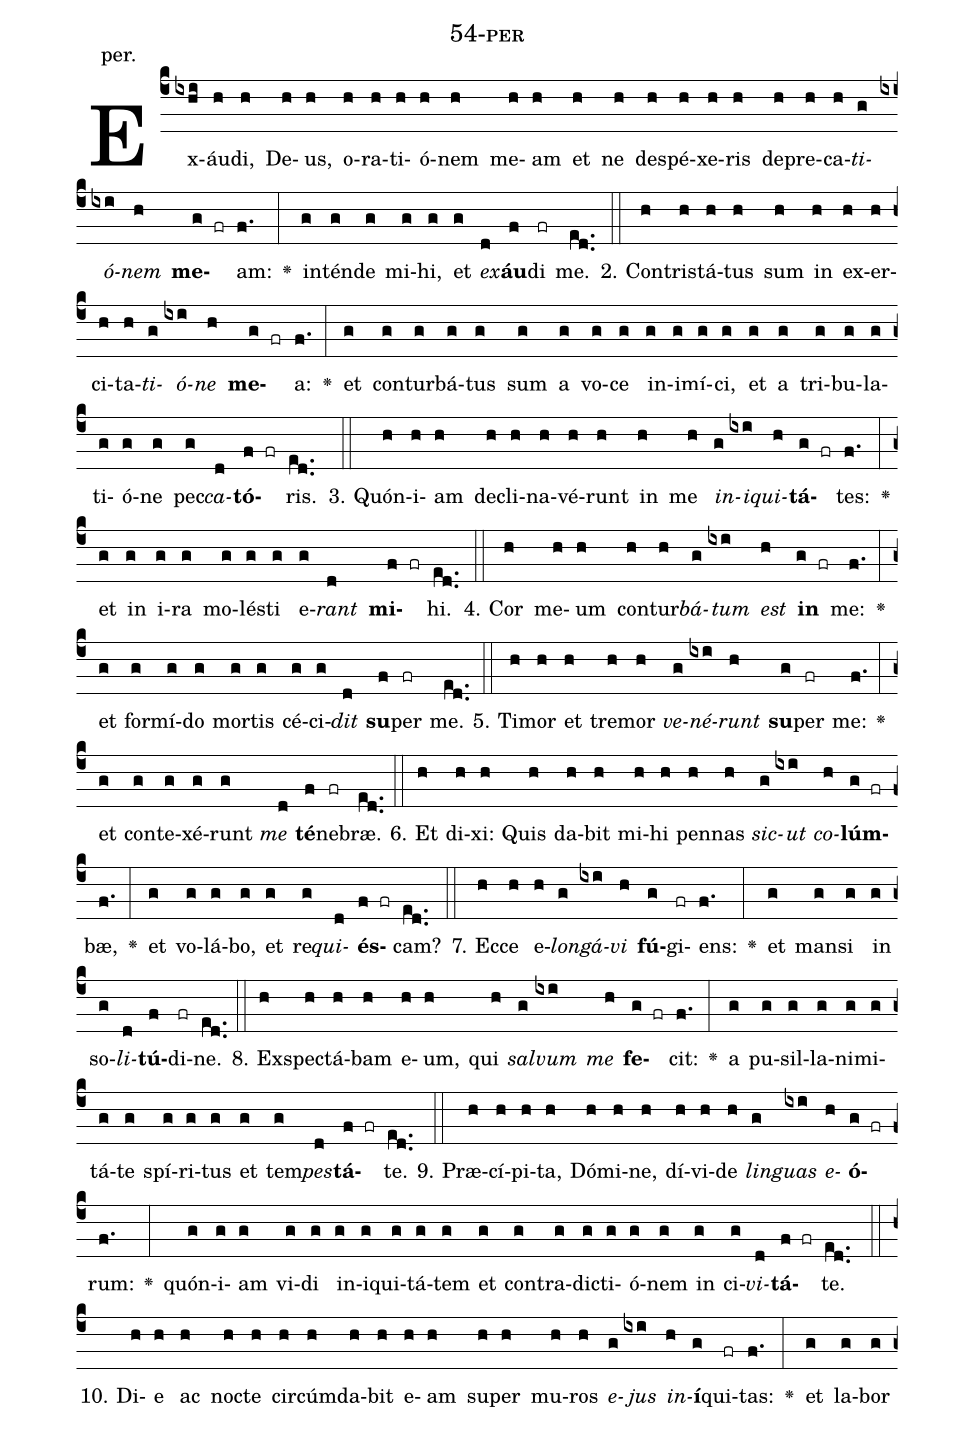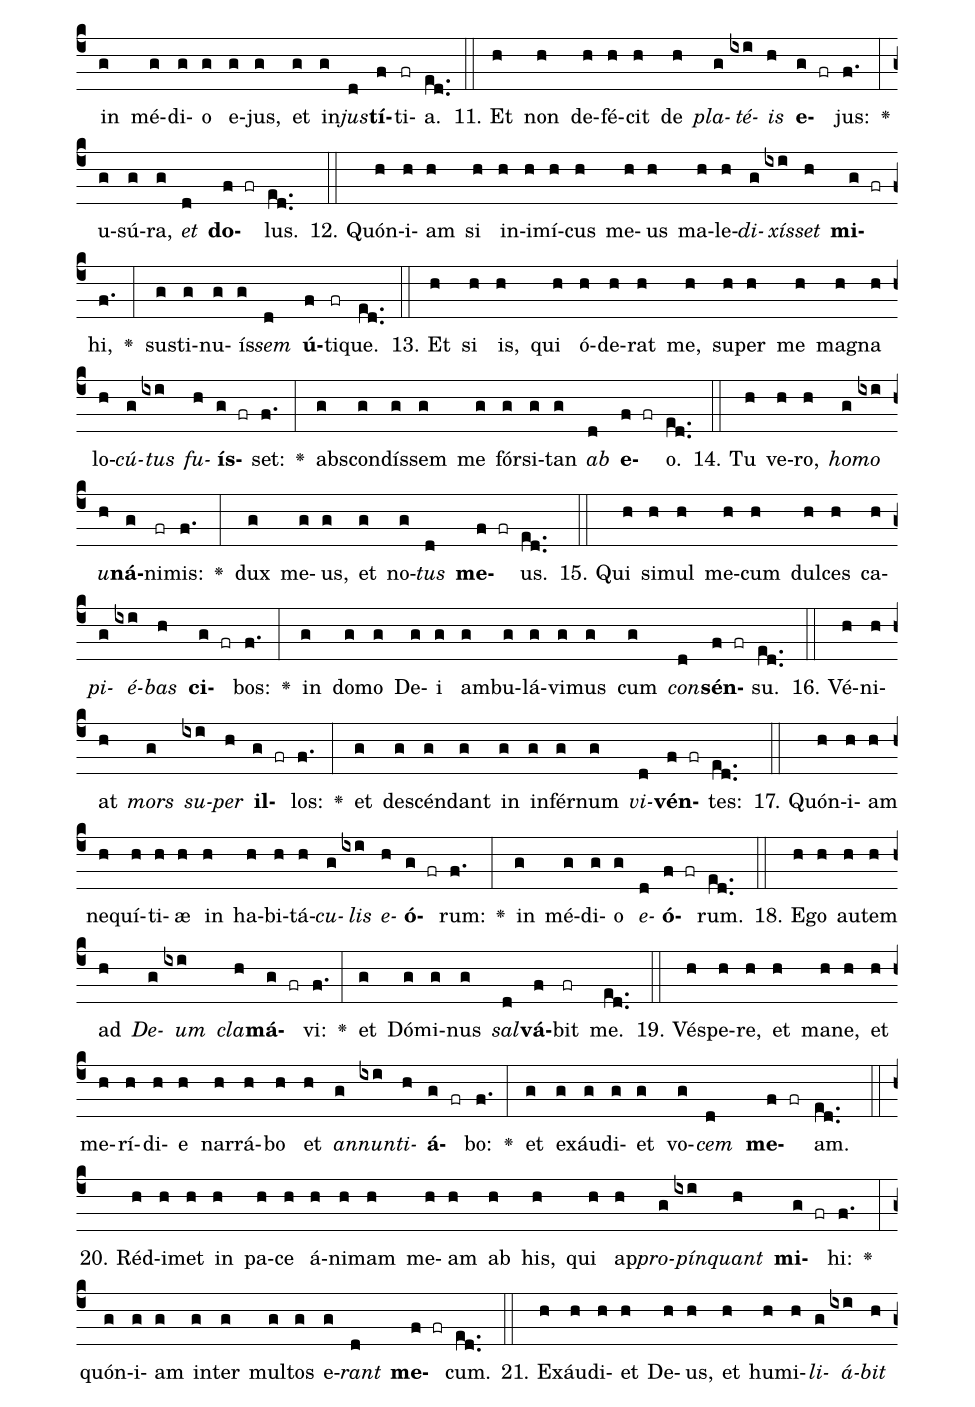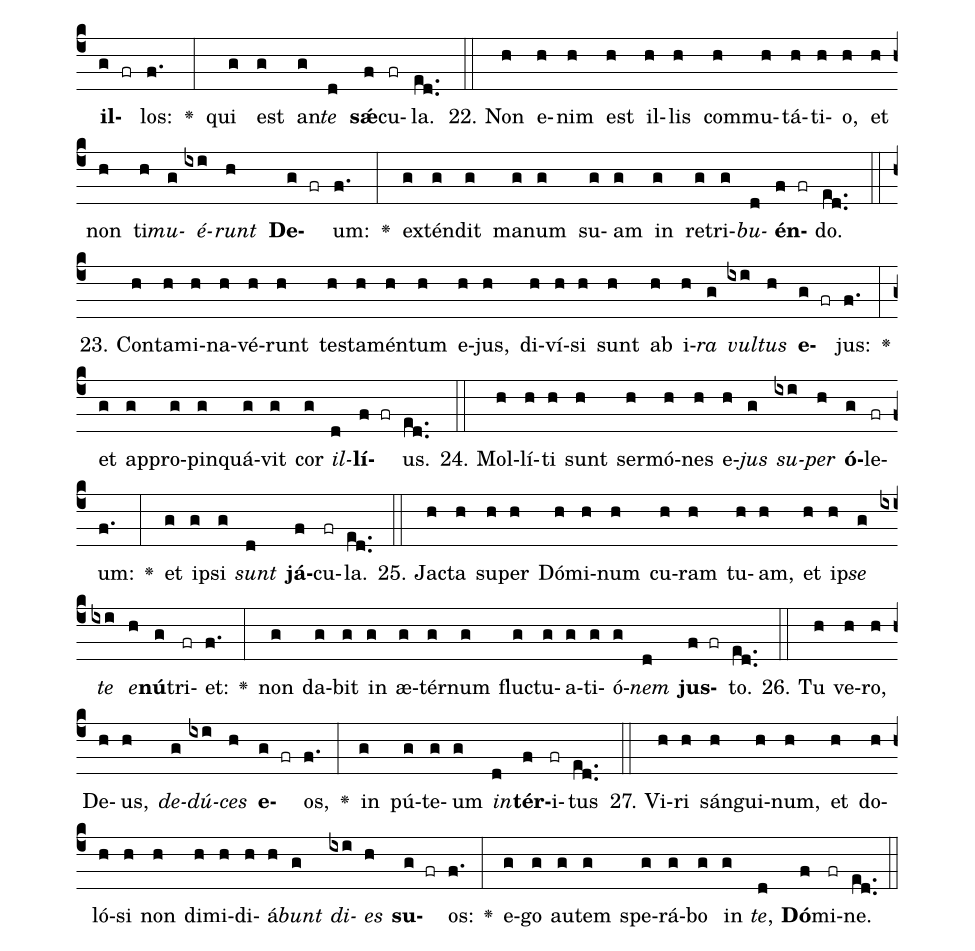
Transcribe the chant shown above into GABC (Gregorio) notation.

name: 54-per;
annotation: per.;
%%
(c4)Ex(ixhi)áu(h)di,(h) De(h)us,(h) o(h)ra(h)ti(h)ó(h)nem(h) me(h)am(h) et(h) ne(h) de(h)spé(h)xe(h)ris(h) de(h)pre(h)ca(h)<i>ti</i>(g)<i>ó</i>(ixi)<i>nem</i>(h) <b>me</b>(g fr)am:(f.) <v>\greheightstar</v>(:) in(g)tén(g)de(g) mi(g)hi,(g) et(g) <i>ex</i>(d)<b>áu</b>(f)di(fr) me.(ed..) (::)
2. Con(h)tris(h)tá(h)tus(h) sum(h) in(h) ex(h)er(h)ci(h)ta(h)<i>ti</i>(g)<i>ó</i>(ixi)<i>ne</i>(h) <b>me</b>(g fr)a:(f.) <v>\greheightstar</v>(:) et(g) con(g)tur(g)bá(g)tus(g) sum(g) a(g) vo(g)ce(g) in(g)i(g)mí(g)ci,(g) et(g) a(g) tri(g)bu(g)la(g)ti(g)ó(g)ne(g) pec(g)<i>ca</i>(d)<b>tó</b>(f fr)ris.(ed..) (::)
3. Quón(h)i(h)am(h) de(h)cli(h)na(h)vé(h)runt(h) in(h) me(h) <i>in</i>(g)<i>i</i>(ixi)<i>qui</i>(h)<b>tá</b>(g fr)tes:(f.) <v>\greheightstar</v>(:) et(g) in(g) i(g)ra(g) mo(g)lés(g)ti(g) e(g)<i>rant</i>(d) <b>mi</b>(f fr)hi.(ed..) (::)
4. Cor(h) me(h)um(h) con(h)tur(h)<i>bá</i>(g)<i>tum</i>(ixi) <i>est</i>(h) <b>in</b>(g fr) me:(f.) <v>\greheightstar</v>(:) et(g) for(g)mí(g)do(g) mor(g)tis(g) cé(g)ci(g)<i>dit</i>(d) <b>su</b>(f)per(fr) me.(ed..) (::)
5. Ti(h)mor(h) et(h) tre(h)mor(h) <i>ve</i>(g)<i>né</i>(ixi)<i>runt</i>(h) <b>su</b>(g)per(fr) me:(f.) <v>\greheightstar</v>(:) et(g) con(g)te(g)xé(g)runt(g) <i>me</i>(d) <b>té</b>(f)ne(fr)bræ.(ed..) (::)
6. Et(h) di(h)xi:(h) Quis(h) da(h)bit(h) mi(h)hi(h) pen(h)nas(h) <i>sic</i>(g)<i>ut</i>(ixi) <i>co</i>(h)<b>lúm</b>(g fr)bæ,(f.) <v>\greheightstar</v>(:) et(g) vo(g)lá(g)bo,(g) et(g) re(g)<i>qui</i>(d)<b>és</b>(f fr)cam?(ed..) (::)
7. Ec(h)ce(h) e(h)<i>lon</i>(g)<i>gá</i>(ixi)<i>vi</i>(h) <b>fú</b>(g)gi(fr)ens:(f.) <v>\greheightstar</v>(:) et(g) man(g)si(g) in(g) so(g)<i>li</i>(d)<b>tú</b>(f)di(fr)ne.(ed..) (::)
8. Ex(h)spec(h)tá(h)bam(h) e(h)um,(h) qui(h) <i>sal</i>(g)<i>vum</i>(ixi) <i>me</i>(h) <b>fe</b>(g fr)cit:(f.) <v>\greheightstar</v>(:) a(g) pu(g)sil(g)la(g)ni(g)mi(g)tá(g)te(g) spí(g)ri(g)tus(g) et(g) tem(g)<i>pes</i>(d)<b>tá</b>(f fr)te.(ed..) (::)
9. Præ(h)cí(h)pi(h)ta,(h) Dó(h)mi(h)ne,(h) dí(h)vi(h)de(h) <i>lin</i>(g)<i>guas</i>(ixi) <i>e</i>(h)<b>ó</b>(g fr)rum:(f.) <v>\greheightstar</v>(:) quón(g)i(g)am(g) vi(g)di(g) in(g)i(g)qui(g)tá(g)tem(g) et(g) con(g)tra(g)dic(g)ti(g)ó(g)nem(g) in(g) ci(g)<i>vi</i>(d)<b>tá</b>(f fr)te.(ed..) (::)
10. Di(h)e(h) ac(h) noc(h)te(h) cir(h)cúm(h)da(h)bit(h) e(h)am(h) su(h)per(h) mu(h)ros(h) <i>e</i>(g)<i>jus</i>(ixi) <i>in</i>(h)<b>í</b>(g)qui(fr)tas:(f.) <v>\greheightstar</v>(:) et(g) la(g)bor(g) in(g) mé(g)di(g)o(g) e(g)jus,(g) et(g) in(g)<i>jus</i>(d)<b>tí</b>(f)ti(fr)a.(ed..) (::)
11. Et(h) non(h) de(h)fé(h)cit(h) de(h) <i>pla</i>(g)<i>té</i>(ixi)<i>is</i>(h) <b>e</b>(g fr)jus:(f.) <v>\greheightstar</v>(:) u(g)sú(g)ra,(g) <i>et</i>(d) <b>do</b>(f fr)lus.(ed..) (::)
12. Quón(h)i(h)am(h) si(h) in(h)i(h)mí(h)cus(h) me(h)us(h) ma(h)le(h)<i>di</i>(g)<i>xís</i>(ixi)<i>set</i>(h) <b>mi</b>(g fr)hi,(f.) <v>\greheightstar</v>(:) sus(g)ti(g)nu(g)ís(g)<i>sem</i>(d) <b>ú</b>(f)ti(fr)que.(ed..) (::)
13. Et(h) si(h) is,(h) qui(h) ó(h)de(h)rat(h) me,(h) su(h)per(h) me(h) ma(h)gna(h) lo(h)<i>cú</i>(g)<i>tus</i>(ixi) <i>fu</i>(h)<b>ís</b>(g fr)set:(f.) <v>\greheightstar</v>(:) abs(g)con(g)dís(g)sem(g) me(g) fór(g)si(g)tan(g) <i>ab</i>(d) <b>e</b>(f fr)o.(ed..) (::)
14. Tu(h) ve(h)ro,(h) <i>ho</i>(g)<i>mo</i>(ixi) <i>u</i>(h)<b>ná</b>(g)ni(fr)mis:(f.) <v>\greheightstar</v>(:) dux(g) me(g)us,(g) et(g) no(g)<i>tus</i>(d) <b>me</b>(f fr)us.(ed..) (::)
15. Qui(h) si(h)mul(h) me(h)cum(h) dul(h)ces(h) ca(h)<i>pi</i>(g)<i>é</i>(ixi)<i>bas</i>(h) <b>ci</b>(g fr)bos:(f.) <v>\greheightstar</v>(:) in(g) do(g)mo(g) De(g)i(g) am(g)bu(g)lá(g)vi(g)mus(g) cum(g) <i>con</i>(d)<b>sén</b>(f fr)su.(ed..) (::)
16. Vé(h)ni(h)at(h) <i>mors</i>(g) <i>su</i>(ixi)<i>per</i>(h) <b>il</b>(g fr)los:(f.) <v>\greheightstar</v>(:) et(g) de(g)scén(g)dant(g) in(g) in(g)fér(g)num(g) <i>vi</i>(d)<b>vén</b>(f fr)tes:(ed..) (::)
17. Quón(h)i(h)am(h) ne(h)quí(h)ti(h)æ(h) in(h) ha(h)bi(h)tá(h)<i>cu</i>(g)<i>lis</i>(ixi) <i>e</i>(h)<b>ó</b>(g fr)rum:(f.) <v>\greheightstar</v>(:) in(g) mé(g)di(g)o(g) <i>e</i>(d)<b>ó</b>(f fr)rum.(ed..) (::)
18. E(h)go(h) au(h)tem(h) ad(h) <i>De</i>(g)<i>um</i>(ixi) <i>cla</i>(h)<b>má</b>(g fr)vi:(f.) <v>\greheightstar</v>(:) et(g) Dó(g)mi(g)nus(g) <i>sal</i>(d)<b>vá</b>(f)bit(fr) me.(ed..) (::)
19. Vés(h)pe(h)re,(h) et(h) ma(h)ne,(h) et(h) me(h)rí(h)di(h)e(h) nar(h)rá(h)bo(h) et(h) <i>an</i>(g)<i>nun</i>(ixi)<i>ti</i>(h)<b>á</b>(g fr)bo:(f.) <v>\greheightstar</v>(:) et(g) ex(g)áu(g)di(g)et(g) vo(g)<i>cem</i>(d) <b>me</b>(f fr)am.(ed..) (::)
20. Réd(h)i(h)met(h) in(h) pa(h)ce(h) á(h)ni(h)mam(h) me(h)am(h) ab(h) his,(h) qui(h) ap(h)<i>pro</i>(g)<i>pín</i>(ixi)<i>quant</i>(h) <b>mi</b>(g fr)hi:(f.) <v>\greheightstar</v>(:) quón(g)i(g)am(g) in(g)ter(g) mul(g)tos(g) e(g)<i>rant</i>(d) <b>me</b>(f fr)cum.(ed..) (::)
21. Ex(h)áu(h)di(h)et(h) De(h)us,(h) et(h) hu(h)mi(h)<i>li</i>(g)<i>á</i>(ixi)<i>bit</i>(h) <b>il</b>(g fr)los:(f.) <v>\greheightstar</v>(:) qui(g) est(g) an(g)<i>te</i>(d) <b>sǽ</b>(f)cu(fr)la.(ed..) (::)
22. Non(h) e(h)nim(h) est(h) il(h)lis(h) com(h)mu(h)tá(h)ti(h)o,(h) et(h) non(h) ti(h)<i>mu</i>(g)<i>é</i>(ixi)<i>runt</i>(h) <b>De</b>(g fr)um:(f.) <v>\greheightstar</v>(:) ex(g)tén(g)dit(g) ma(g)num(g) su(g)am(g) in(g) re(g)tri(g)<i>bu</i>(d)<b>én</b>(f fr)do.(ed..) (::)
23. Con(h)ta(h)mi(h)na(h)vé(h)runt(h) tes(h)ta(h)mén(h)tum(h) e(h)jus,(h) di(h)ví(h)si(h) sunt(h) ab(h) i(h)<i>ra</i>(g) <i>vul</i>(ixi)<i>tus</i>(h) <b>e</b>(g fr)jus:(f.) <v>\greheightstar</v>(:) et(g) ap(g)pro(g)pin(g)quá(g)vit(g) cor(g) <i>il</i>(d)<b>lí</b>(f fr)us.(ed..) (::)
24. Mol(h)lí(h)ti(h) sunt(h) ser(h)mó(h)nes(h) e(h)<i>jus</i>(g) <i>su</i>(ixi)<i>per</i>(h) <b>ó</b>(g)le(fr)um:(f.) <v>\greheightstar</v>(:) et(g) ip(g)si(g) <i>sunt</i>(d) <b>já</b>(f)cu(fr)la.(ed..) (::)
25. Jac(h)ta(h) su(h)per(h) Dó(h)mi(h)num(h) cu(h)ram(h) tu(h)am,(h) et(h) ip(h)<i>se</i>(g) <i>te</i>(ixi) <i>e</i>(h)<b>nú</b>(g)tri(fr)et:(f.) <v>\greheightstar</v>(:) non(g) da(g)bit(g) in(g) æ(g)tér(g)num(g) fluc(g)tu(g)a(g)ti(g)ó(g)<i>nem</i>(d) <b>jus</b>(f fr)to.(ed..) (::)
26. Tu(h) ve(h)ro,(h) De(h)us,(h) <i>de</i>(g)<i>dú</i>(ixi)<i>ces</i>(h) <b>e</b>(g fr)os,(f.) <v>\greheightstar</v>(:) in(g) pú(g)te(g)um(g) <i>in</i>(d)<b>tér</b>(f)i(fr)tus(ed..) (::)
27. Vi(h)ri(h) sán(h)gui(h)num,(h) et(h) do(h)ló(h)si(h) non(h) di(h)mi(h)di(h)á(h)<i>bunt</i>(g) <i>di</i>(ixi)<i>es</i>(h) <b>su</b>(g fr)os:(f.) <v>\greheightstar</v>(:) e(g)go(g) au(g)tem(g) spe(g)rá(g)bo(g) in(g) <i>te</i>,(d) <b>Dó</b>(f)mi(fr)ne.(ed..) (::)
